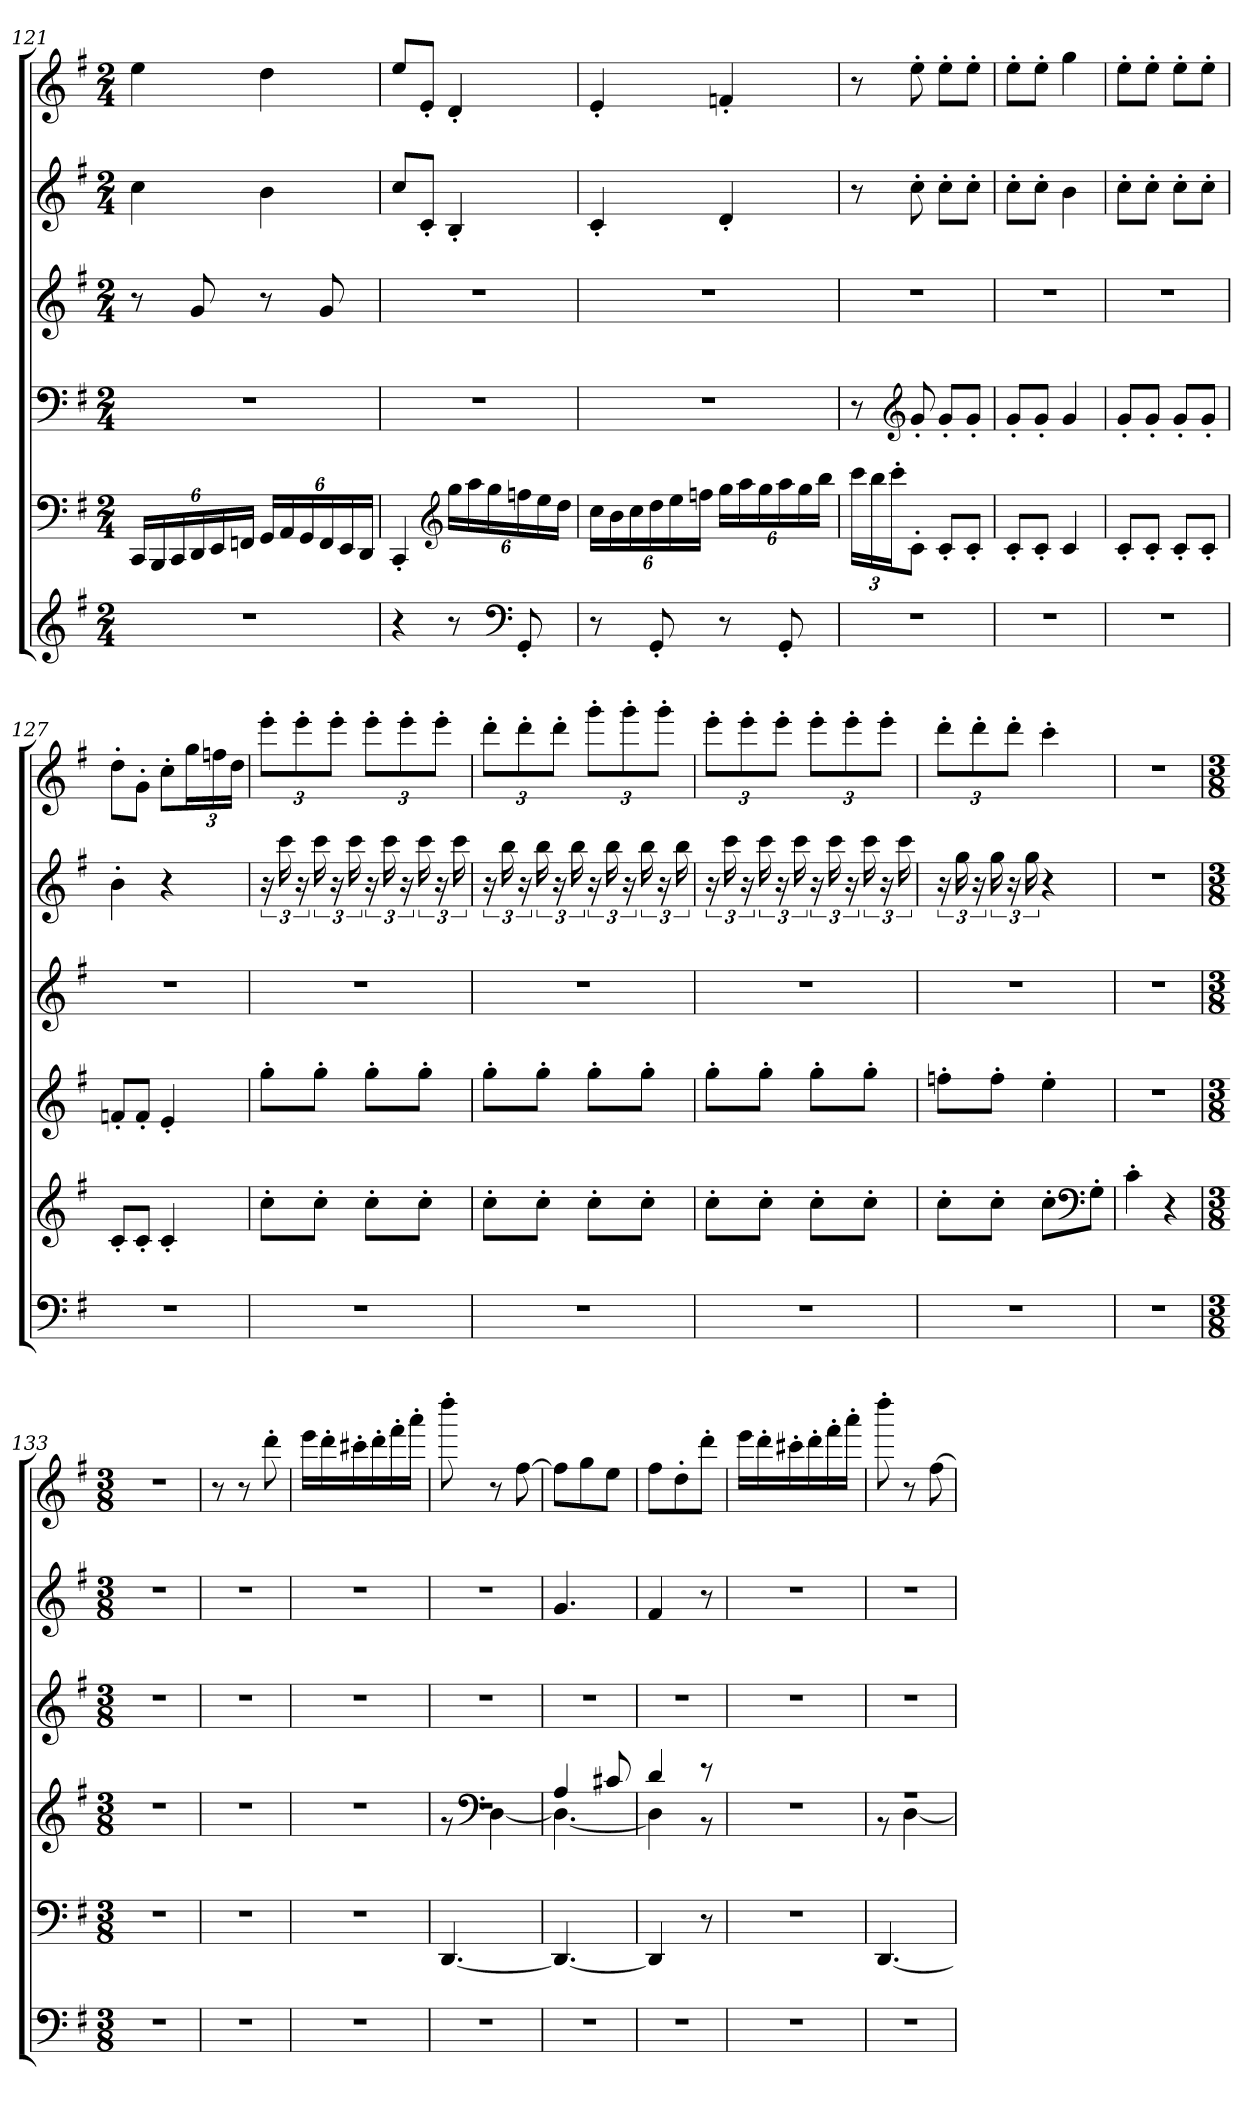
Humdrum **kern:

**kern	**kern	**kern	**kern	**kern	**kern
*part5	*part5	*part4	*part3	*part2	*part1
*staff6	*staff5	*staff4	*staff3	*staff2	*staff1
*clefG2	*clefF4	*clefF4	*clefG2	*clefG2	*clefG2
*k[f#]	*k[f#]	*k[f#]	*k[f#]	*k[f#]	*k[f#]
*M2/4	*M2/4	*M2/4	*M2/4	*M2/4	*M2/4
*	*Xbrackettup	*	*	*	*
=121	=121	=121	=121	=121	=121
2r	24CC/LL	2r	8r	4cc\	4ee\
.	24BBB/	.	.	.	.
.	24CC/	.	.	.	.
.	24DD/	.	8g/	.	.
.	24EE/	.	.	.	.
.	24FFn/JJ	.	.	.	.
.	24GG/LL	.	8r	4b\	4dd\
.	24AA/	.	.	.	.
.	24GG/	.	.	.	.
.	24FF/	.	8g/	.	.
.	24EE/	.	.	.	.
.	24DD/JJ	.	.	.	.
=122	=122	=122	=122	=122	=122
4r	4CC'/	2r	2r	8cc/L	8ee/L
.	.	.	.	8c'/J	8e'/J
*	*clefG2	*	*	*	*
*	*	*	*	*	*MM96
8r	24gg\LL	.	.	4B'/	4d'/
.	24aa\	.	.	.	.
.	24gg\	.	.	.	.
*clefF4	*	*	*	*	*
8GG'/	24ffn\	.	.	.	.
.	24ee\	.	.	.	.
.	24dd\JJ	.	.	.	.
!!LO:PB:g=z
=123	=123	=123	=123	=123	=123
8r	24cc\LL	2r	2r	4c'/	4e'/
.	24b\	.	.	.	.
.	24cc\	.	.	.	.
8GG'/	24dd\	.	.	.	.
.	24ee\	.	.	.	.
.	24ffn\JJ	.	.	.	.
8r	24gg\LL	.	.	4d'/	4fn'/
.	24aa\	.	.	.	.
.	24gg\	.	.	.	.
8GG'/	24aa\	.	.	.	.
.	24gg\	.	.	.	.
.	24bb\JJ	.	.	.	.
=124	=124	=124	=124	=124	=124
*	*	*	*	*	*MM94
2r	24ccc\LL	8r	2r	8r	8r
.	24bb\	.	.	.	.
.	24ccc'\J	.	.	.	.
*	*	*clefG2	*	*	*
*	*	*	*	*	*MM96
.	8c'\J	8g'/	.	8cc'\	8ee'\
.	8c'/L	8g'/L	.	8cc'\L	8ee'\L
.	8c'/J	8g'/J	.	8cc'\J	8ee'\J
=125	=125	=125	=125	=125	=125
2r	8c'/L	8g'/L	2r	8cc'\L	8ee'\L
.	8c'/J	8g'/J	.	8cc'\J	8ee'\J
*	*	*	*	*	*MM92
.	4c/	4g/	.	4b\	4gg\
=126	=126	=126	=126	=126	=126
*	*	*	*	*	*MM96
2r	8c'/L	8g'/L	2r	8cc'\L	8ee'\L
.	8c'/J	8g'/J	.	8cc'\J	8ee'\J
.	8c'/L	8g'/L	.	8cc'\L	8ee'\L
.	8c'/J	8g'/J	.	8cc'\J	8ee'\J
=127	=127	=127	=127	=127	=127
2r	8c'/L	8fn'/L	2r	4b'\	8dd'\L
.	8c'/J	8f'/J	.	.	8g'\J
*	*	*	*	*	*MM92
.	4c'/	4e'/	.	4r	8cc'\L
*	*	*	*	*	*Xbrackettup
*	*	*	*	*	*MM95
.	.	.	.	.	24gg\L
.	.	.	.	.	24ffn\
.	.	.	.	.	24dd\JJ
!!LO:LB:g=z
=128	=128	=128	=128	=128	=128
*	*	*	*	*	*MM96
2r	8cc'\L	8gg'\L	2r	24r	12eee'\L
.	.	.	.	24ccc\	.
.	.	.	.	24r	12eee'\
.	8cc'\J	8gg'\J	.	24ccc\	.
.	.	.	.	24r	12eee'\J
.	.	.	.	24ccc\	.
.	8cc'\L	8gg'\L	.	24r	12eee'\L
.	.	.	.	24ccc\	.
.	.	.	.	24r	12eee'\
.	8cc'\J	8gg'\J	.	24ccc\	.
.	.	.	.	24r	12eee'\J
.	.	.	.	24ccc\	.
=129	=129	=129	=129	=129	=129
2r	8cc'\L	8gg'\L	2r	24r	12ddd'\L
.	.	.	.	24bb\	.
.	.	.	.	24r	12ddd'\
.	8cc'\J	8gg'\J	.	24bb\	.
.	.	.	.	24r	12ddd'\J
.	.	.	.	24bb\	.
.	8cc'\L	8gg'\L	.	24r	12ggg'\L
.	.	.	.	24bb\	.
.	.	.	.	24r	12ggg'\
.	8cc'\J	8gg'\J	.	24bb\	.
.	.	.	.	24r	12ggg'\J
.	.	.	.	24bb\	.
=130	=130	=130	=130	=130	=130
*	*	*	*	*	*MM96
2r	8cc'\L	8gg'\L	2r	24r	12eee'\L
.	.	.	.	24ccc\	.
.	.	.	.	24r	12eee'\
.	8cc'\J	8gg'\J	.	24ccc\	.
.	.	.	.	24r	12eee'\J
.	.	.	.	24ccc\	.
.	8cc'\L	8gg'\L	.	24r	12eee'\L
.	.	.	.	24ccc\	.
.	.	.	.	24r	12eee'\
.	8cc'\J	8gg'\J	.	24ccc\	.
.	.	.	.	24r	12eee'\J
.	.	.	.	24ccc\	.
!!LO:PB:g=z
=131	=131	=131	=131	=131	=131
2r	8cc'\L	8ffn'\L	2r	24r	12ddd'\L
.	.	.	.	24gg\	.
.	.	.	.	24r	12ddd'\
.	8cc'\J	8ff'\J	.	24gg\	.
.	.	.	.	24r	12ddd'\J
.	.	.	.	24gg\	.
.	8cc'\L	4ee'\	.	4r	4ccc'\
*	*clefF4	*	*	*	*
.	8G'\J	.	.	.	.
=132	=132	=132	=132	=132	=132
2r	4c'\	2r	2r	2r	2r
.	4r	.	.	.	.
=133	=133	=133	=133	=133	=133
*M3/8	*M3/8	*M3/8	*M3/8	*M3/8	*M3/8
*	*	*	*	*	*MM42
4.r	4.r	4.r	4.r	4.r	4.r
=134	=134	=134	=134	=134	=134
*	*	*	*	*	*MM111
4.r	4.r	4.r	4.r	4.r	8r
.	.	.	.	.	8r
.	.	.	.	.	8ddd'\
=135	=135	=135	=135	=135	=135
*	*	*	*	*	*MM111
4.r	4.r	4.r	4.r	4.r	16eee\LL
.	.	.	.	.	16ddd'\
.	.	.	.	.	16ccc#X'\
.	.	.	.	.	16ddd'\
.	.	.	.	.	16fff#'\
.	.	.	.	.	16aaa'\JJ
=136	=136	=136	=136	=136	=136
*	*	*	*	*	*MM111
*	*	*^	*	*	*
4.r	[4.DD/	4.r	8r	4.r	4.r	8dddd'\
*	*	*clefF4	*	*	*	*
.	.	.	[4D\	.	.	8r
.	.	.	.	.	.	[8ff#\
=137	=137	=137	=137	=137	=137	=137
*	*	*	*	*	*	*MM111
4.r	4.DD/_	4A/	4.D\_	4.r	4.g/	8ff#\L]
.	.	.	.	.	.	8gg\
.	.	8c#X/	.	.	.	8ee\J
!!LO:LB:g=z
=138	=138	=138	=138	=138	=138	=138
*	*	*	*	*	*	*MM111
4.r	4DD/]	4d/	4D\]	4.r	4f#/	8ff#\L
*	*	*	*	*	*	*MM109
.	.	.	.	.	.	8dd'\
.	8r	8r	8r	.	8r	8ddd'\J
*	*	*v	*v	*	*	*
=139	=139	=139	=139	=139	=139
*	*	*	*	*	*MM111
4.r	4.r	4.r	4.r	4.r	16eee\LL
.	.	.	.	.	16ddd'\
.	.	.	.	.	16ccc#X'\
.	.	.	.	.	16ddd'\
.	.	.	.	.	16fff#'\
.	.	.	.	.	16aaa'\JJ
=140	=140	=140	=140	=140	=140
*	*	*	*	*	*MM111
*	*	*^	*	*	*
4.r	[4.DD/	4.r	8r	4.r	4.r	8dddd'\
.	.	.	[4D\	.	.	8r
.	.	.	.	.	.	[8ff#\
*	*	*v	*v	*	*	*
=	=	=	=	=	=
*-	*-	*-	*-	*-	*-
